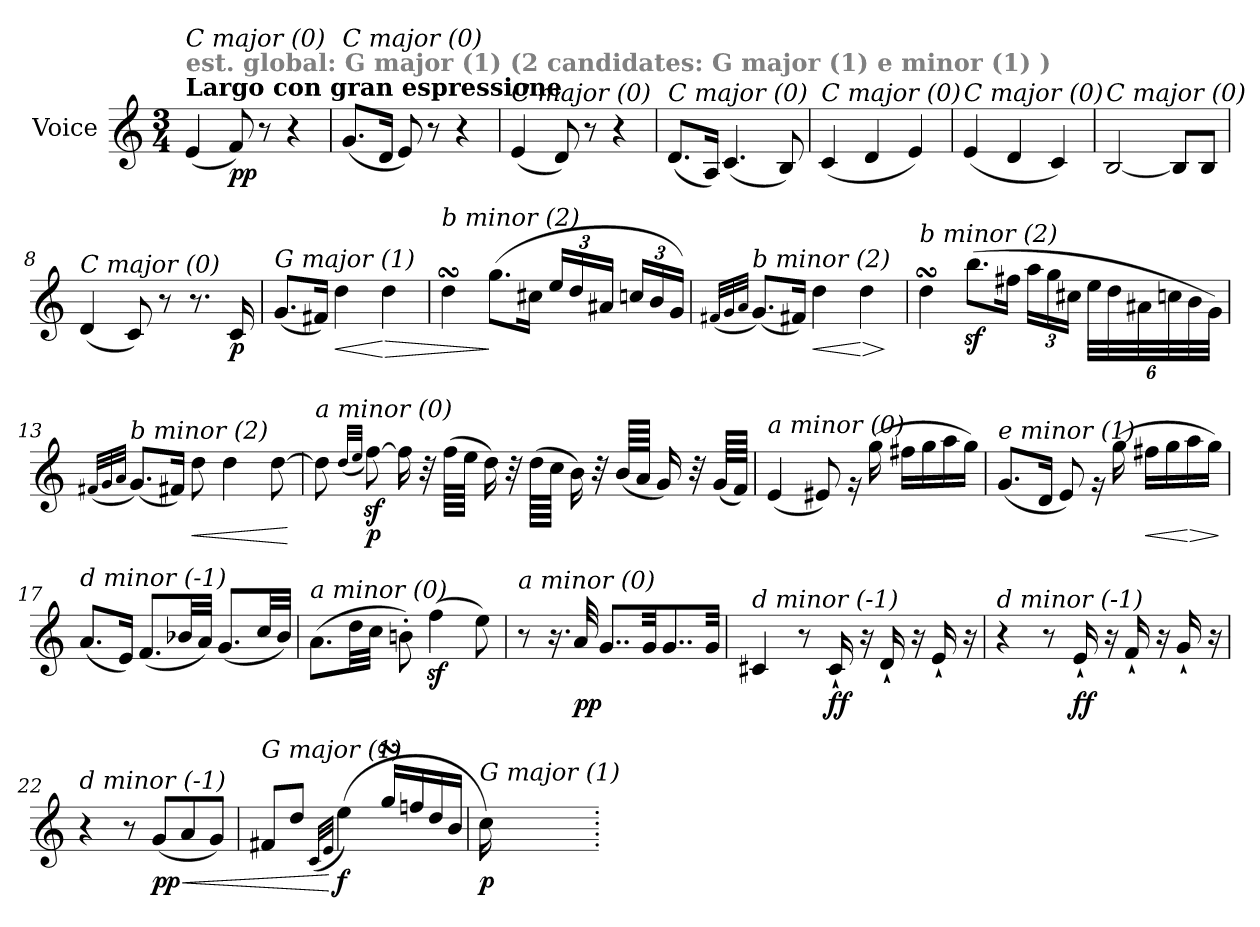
**kern	**dynam
*part1	*part1
*staff1	*staff1
*I"Voice	*
*I'V	*
*clefG2	*
*k[]	*
*M3/4	*
*MM35	*
=1	=1
!LO:TX:a:B:t=Largo con gran espressione	!
!LO:TX:a:B:color=#808080:t=est. global&colon; G major (1) (2 candidates&colon; G major (1) e minor (1) )	!
!LO:TX:i:t=C major (0)	!
(<4e/	.
!	!LO:DY:b
8f/)	pp
8r	.
4r	.
=2	=2
!LO:TX:i:t=C major (0)	!
(<8.g/L	.
16d/Jk	.
8e/)	.
8r	.
4r	.
=3	=3
!LO:TX:i:t=C major (0)	!
(<4e/	.
8d/)	.
8r	.
4r	.
=4	=4
!LO:TX:i:t=C major (0)	!
(<8.d/L	.
16A/Jk)	.
(<4.c/	.
8B/)	.
=5	=5
!LO:TX:i:t=C major (0)	!
(<4c/	.
4d/	.
4e/)	.
=6	=6
!LO:TX:i:t=C major (0)	!
(<4e/	.
4d/	.
4c/)	.
=7	=7
!LO:TX:i:t=C major (0)	!
[2B/	.
8B/L]	.
8B/J	.
!!LO:LB:g=z
=8	=8
!LO:TX:i:t=C major (0)	!
(<4d/	.
8c/)	.
8r	.
8.r	.
!	!LO:DY:b
16c/	p
=9	=9
!LO:TX:i:t=G major (1)	!
(<8.g/L	.
16f#X/Jk)	.
!	!LO:HP:b
4dd\	<
!	!LO:HP:n=1:b
4dd\	[ >
=10	=10
!LO:TX:i:t=b minor (2)	!
4ddsSSS\	.
(>8.gg\L	]
16cc#X\Jk	.
*Xbrackettup	*
24ee/LL	.
24dd/	.
24a#X/JJ	.
24ccn/LL	.
24b/	.
24g/JJ)	.
=11	=11
(<32qf#X/LLL	.
32qg/	.
32qa/JJJ	.
!LO:TX:i:t=b minor (2)	!
(<8.g/L)	.
16f#/Jk)	.
!	!LO:HP:b
4dd\	<
!	!LO:HP:n=1:b
4dd\	[ >
.	]
=12	=12
!LO:TX:i:t=b minor (2)	!
4ddsSSS\	.
(>8.bbz<\L	.
16ff#X\Jk	.
24aa\LL	.
24gg\	.
24cc#X\JJ	.
48ee\LLL	.
48dd\	.
48a#X\	.
48ccn\	.
48b\	.
48g\JJJ)	.
!!LO:LB:g=z
=13	=13
(<32qf#X/LLL	.
32qg/	.
32qa/JJJ	.
!LO:TX:i:t=b minor (2)	!
(<8.g/L)	.
16f#X/Jk)	.
!	!LO:HP:b
8dd\	<
4dd\	.
[8dd\	.
.	[
=14	=14
!LO:TX:i:t=a minor (0)	!
8dd\]	.
(<32qdd/LLL	.
32qee/JJJ	.
!	!LO:DY:b
[8ffz<\)	p
16ff\]	.
32r	.
(>64ff\LLLL	.
64ee\JJJJ	.
16dd\)	.
32r	.
(>64dd\LLLL	.
64cc\JJJJ	.
16b\)	.
32r	.
(<64b/LLLL	.
64a/JJJJ	.
16g/)	.
32r	.
(<64g/LLLL	.
64f/JJJJ)	.
=15	=15
!LO:TX:i:t=a minor (0)	!
(<4e/	.
8e#Xi/)	.
16rg	.
(>16gg\	.
16ff#X\LL	.
16gg\	.
16aa\	.
16gg\JJ)	.
!!LO:LB:g=z
=16	=16
!LO:TX:i:t=e minor (1)	!
(<8.g/L	.
16d/Jk	.
8e/)	.
16rg	.
(>16gg\	.
!	!LO:HP:b
16ff#X\LL	<
16gg\	.
!	!LO:HP:n=1:b
16aa\	[ >
16gg\JJ)	.
.	]
=17	=17
!LO:TX:i:t=d minor (-1)	!
(<8.a/L	.
16e/Jk)	.
(<8.f/L	.
32b-X/LL	.
32a/JJJ)	.
(<8.g/L	.
32cc/LL	.
32b-/JJJ)	.
=18	=18
!LO:TX:i:t=a minor (0)	!
(>8.a\L	.
32dd\LL	.
32cc\JJJ	.
8bn'\)	.
(>4ffz<\	.
8ee\)	.
=19	=19
!LO:TX:i:t=a minor (0)	!
8r	.
16.r	.
!	!LO:DY:b
32a/	pp
8..g/L	.
32g/KK	.
8..g/	.
32g/Jkk	.
!!LO:LB:g=z
=20	=20
!LO:TX:i:t=d minor (-1)	!
4c#X/	.
8r	.
!	!LO:DY:b
16c#`/	ff
16r	.
16d`/	.
16r	.
16e`/	.
16r	.
=21	=21
!LO:TX:i:t=d minor (-1)	!
4r	.
8r	.
!	!LO:DY:b
16e`/	ff
16r	.
16f`/	.
16r	.
16g`/	.
16r	.
=22	=22
!LO:TX:i:t=d minor (-1)	!
4r	.
8r	.
!	!LO:HP:b
!	!LO:DY:n=1:b
(<8g/L	< pp
8a/	.
8g/J)	.
=23	=23
!LO:TX:i:t=G major (1)	!
8f#X/L	.
8dd/J	.
(<32qc/LLL	.
32qe/JJJ	.
!	!LO:DY:n=1:b
(>4ee\)	[ f
16ggsSSS/LL	.
16ffn/	.
16dd/	.
16b/JJ	.
=24	=24
!LO:TX:i:t=G major (1)	!
!	!LO:DY:b
16cc\)	p
=.	=.
*-	*-
